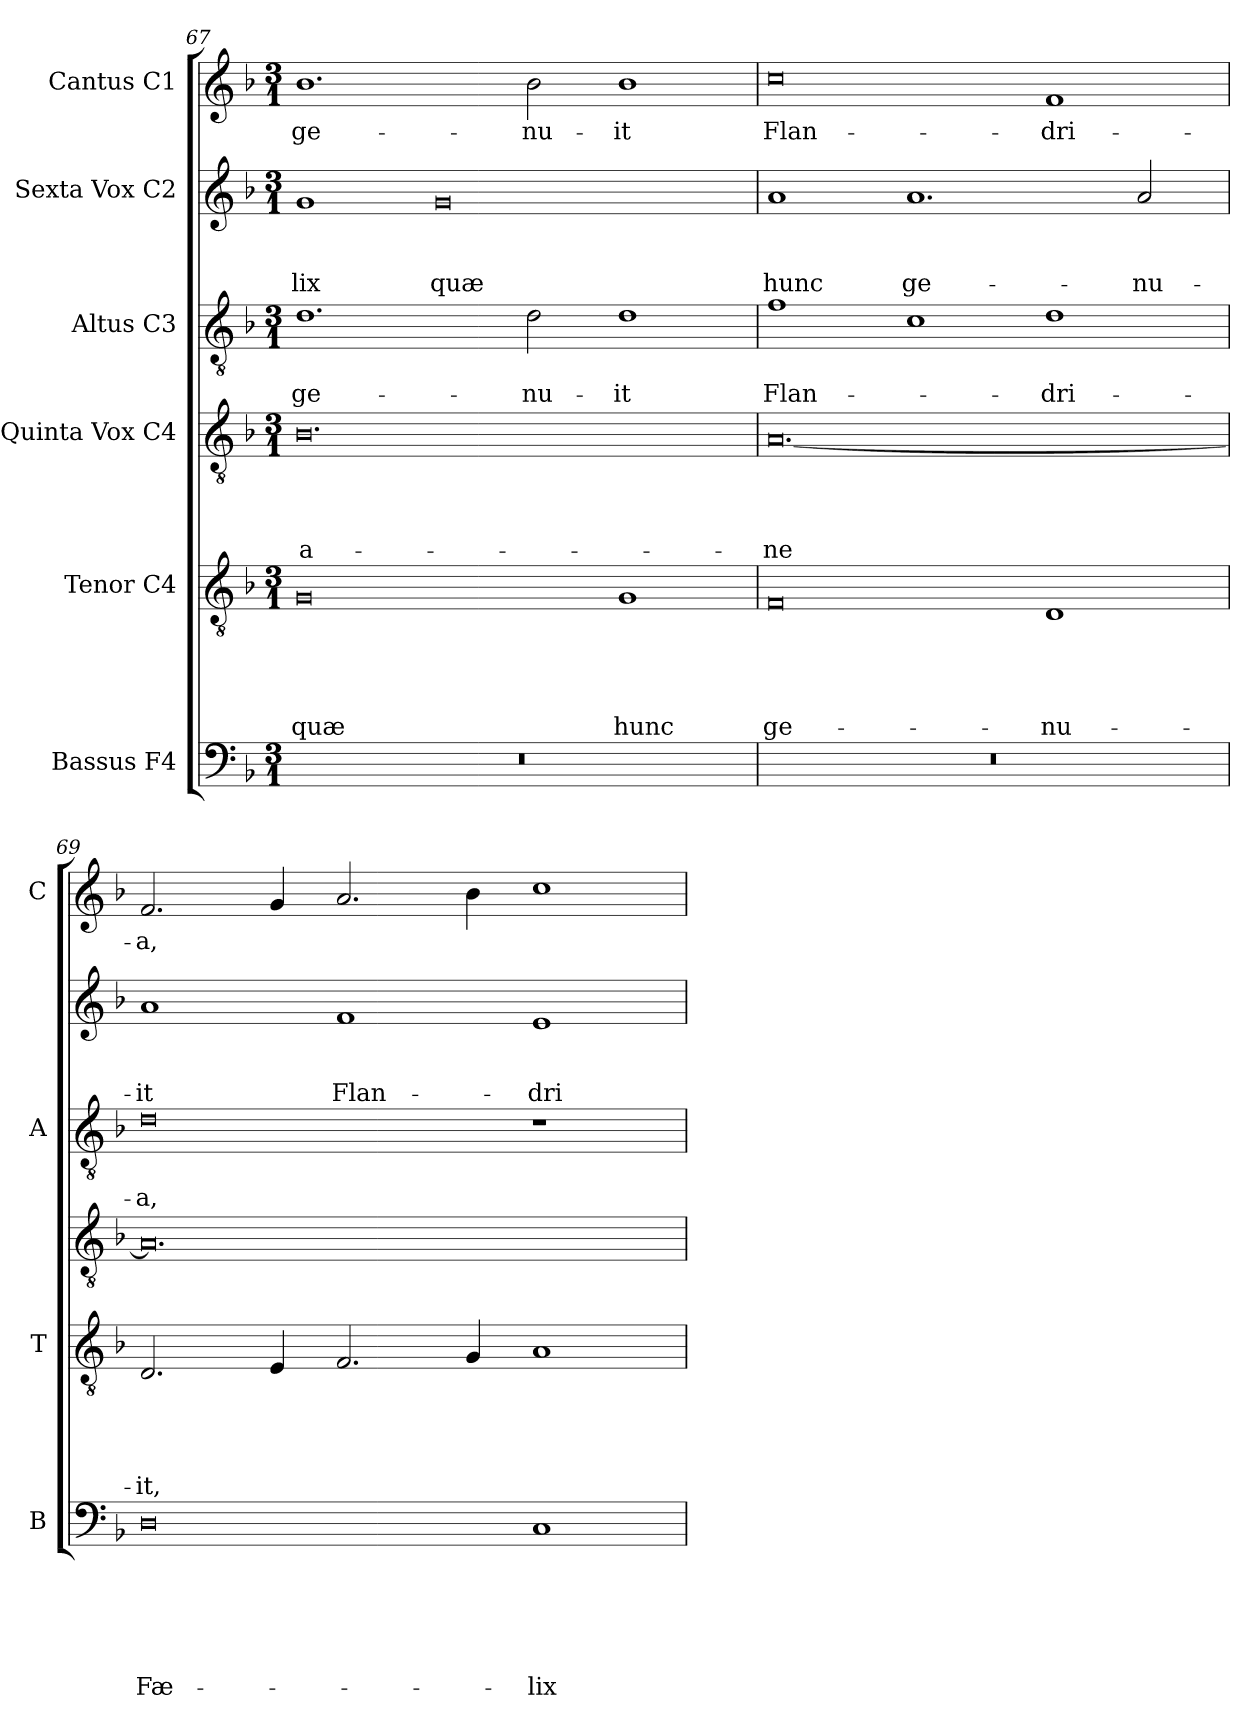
**kern	**text	**text	**text	**text	**text	**text	**kern	**text	**text	**text	**text	**text	**kern	**text	**text	**text	**text	**kern	**text	**text	**kern	**text	**text	**text	**kern	**text
*part6	*part6	*part6	*part6	*part6	*part6	*part6	*part5	*part5	*part5	*part5	*part5	*part5	*part4	*part4	*part4	*part4	*part4	*part3	*part3	*part3	*part2	*part2	*part2	*part2	*part1	*part1
*staff6	*staff6	*staff6	*staff6	*staff6	*staff6	*staff6	*staff5	*staff5	*staff5	*staff5	*staff5	*staff5	*staff4	*staff4	*staff4	*staff4	*staff4	*staff3	*staff3	*staff3	*staff2	*staff2	*staff2	*staff2	*staff1	*staff1
*I"Bassus F4	*	*	*	*	*	*	*I"Tenor C4	*	*	*	*	*	*I"Quinta Vox C4	*	*	*	*	*I"Altus C3	*	*	*I"Sexta Vox C2	*	*	*	*I"Cantus C1	*
*I'B	*	*	*	*	*	*	*I'T	*	*	*	*	*	*	*	*	*	*	*I'A	*	*	*	*	*	*	*I'C	*
*clefF4	*	*	*	*	*	*	*clefGv2	*	*	*	*	*	*clefGv2	*	*	*	*	*clefGv2	*	*	*clefG2	*	*	*	*clefG2	*
*k[b-]	*	*	*	*	*	*	*k[b-]	*	*	*	*	*	*k[b-]	*	*	*	*	*k[b-]	*	*	*k[b-]	*	*	*	*k[b-]	*
*F:	*	*	*	*	*	*	*F:	*	*	*	*	*	*F:	*	*	*	*	*F:	*	*	*F:	*	*	*	*F:	*
*M3/1	*	*	*	*	*	*	*M3/1	*	*	*	*	*	*M3/1	*	*	*	*	*M3/1	*	*	*M3/1	*	*	*	*M3/1	*
=67	=67	=67	=67	=67	=67	=67	=67	=67	=67	=67	=67	=67	=67	=67	=67	=67	=67	=67	=67	=67	=67	=67	=67	=67	=67	=67
!	!	!	!	!	!	!	!	!	!	!	!	!LO:LY:b	!	!	!	!	!LO:LY:b	!	!	!LO:LY:b	!	!	!	!LO:LY:b	!	!LO:LY:b
0.r	.	.	.	.	.	.	0G	.	.	.	.	quæ	0.B-	.	.	.	-a-	1.d	.	ge-	1g	.	.	-lix	1.b-	ge-
!	!	!	!	!	!	!	!	!	!	!	!	!	!	!	!	!	!	!	!	!	!	!	!	!LO:LY:b	!	!
.	.	.	.	.	.	.	.	.	.	.	.	.	.	.	.	.	.	.	.	.	0g	.	.	quæ	.	.
!	!	!	!	!	!	!	!	!	!	!	!	!	!	!	!	!	!	!	!	!LO:LY:b	!	!	!	!	!	!LO:LY:b
.	.	.	.	.	.	.	.	.	.	.	.	.	.	.	.	.	.	2d\	.	-nu-	.	.	.	.	2b-\	-nu-
!	!	!	!	!	!	!	!	!	!	!	!	!LO:LY:b	!	!	!	!	!	!	!	!LO:LY:b	!	!	!	!	!	!LO:LY:b
.	.	.	.	.	.	.	1G	.	.	.	.	hunc	.	.	.	.	.	1d	.	-it	.	.	.	.	1b-	-it
=68	=68	=68	=68	=68	=68	=68	=68	=68	=68	=68	=68	=68	=68	=68	=68	=68	=68	=68	=68	=68	=68	=68	=68	=68	=68	=68
!	!	!	!	!	!	!	!	!	!	!	!	!LO:LY:b	!	!	!	!	!LO:LY:b	!	!	!LO:LY:b	!	!	!	!LO:LY:b	!	!LO:LY:b
0.r	.	.	.	.	.	.	0F	.	.	.	.	ge-	[0.A	.	.	.	-ne	1f	.	Flan-	1a	.	.	hunc	0cc	Flan-
!	!	!	!	!	!	!	!	!	!	!	!	!	!	!	!	!	!	!	!	!	!	!	!	!LO:LY:b	!	!
.	.	.	.	.	.	.	.	.	.	.	.	.	.	.	.	.	.	1c	.	.	1.a	.	.	ge-	.	.
!	!	!	!	!	!	!	!	!	!	!	!	!LO:LY:b	!	!	!	!	!	!	!	!LO:LY:b	!	!	!	!	!	!LO:LY:b
.	.	.	.	.	.	.	1D	.	.	.	.	-nu-	.	.	.	.	.	1d	.	-dri-	.	.	.	.	1f	-dri-
!	!	!	!	!	!	!	!	!	!	!	!	!	!	!	!	!	!	!	!	!	!	!	!	!LO:LY:b	!	!
.	.	.	.	.	.	.	.	.	.	.	.	.	.	.	.	.	.	.	.	.	2a/	.	.	-nu-	.	.
=69	=69	=69	=69	=69	=69	=69	=69	=69	=69	=69	=69	=69	=69	=69	=69	=69	=69	=69	=69	=69	=69	=69	=69	=69	=69	=69
!	!	!	!	!	!	!LO:LY:b	!	!	!	!	!	!LO:LY:b	!	!	!	!	!	!	!	!LO:LY:b	!	!	!	!LO:LY:b	!	!LO:LY:b
0D	.	.	.	.	.	Fæ-	2.D/	.	.	.	.	-it,	0.A]	.	.	.	.	0d	.	-a,	1a	.	.	-it	2.f/	-a,
.	.	.	.	.	.	.	4E/	.	.	.	.	.	.	.	.	.	.	.	.	.	.	.	.	.	4g/	.
!	!	!	!	!	!	!	!	!	!	!	!	!	!	!	!	!	!	!	!	!	!	!	!	!LO:LY:b	!	!
.	.	.	.	.	.	.	2.F/	.	.	.	.	.	.	.	.	.	.	.	.	.	1f	.	.	Flan-	2.a/	.
.	.	.	.	.	.	.	4G/	.	.	.	.	.	.	.	.	.	.	.	.	.	.	.	.	.	4b-\	.
!	!	!	!	!	!	!LO:LY:b	!	!	!	!	!	!	!	!	!	!	!	!	!	!	!	!	!	!LO:LY:b	!	!
1C	.	.	.	.	.	-lix	1A	.	.	.	.	.	.	.	.	.	.	1r	.	.	1e	.	.	-dri-	1cc	.
=	=	=	=	=	=	=	=	=	=	=	=	=	=	=	=	=	=	=	=	=	=	=	=	=	=	=
*-	*-	*-	*-	*-	*-	*-	*-	*-	*-	*-	*-	*-	*-	*-	*-	*-	*-	*-	*-	*-	*-	*-	*-	*-	*-	*-
